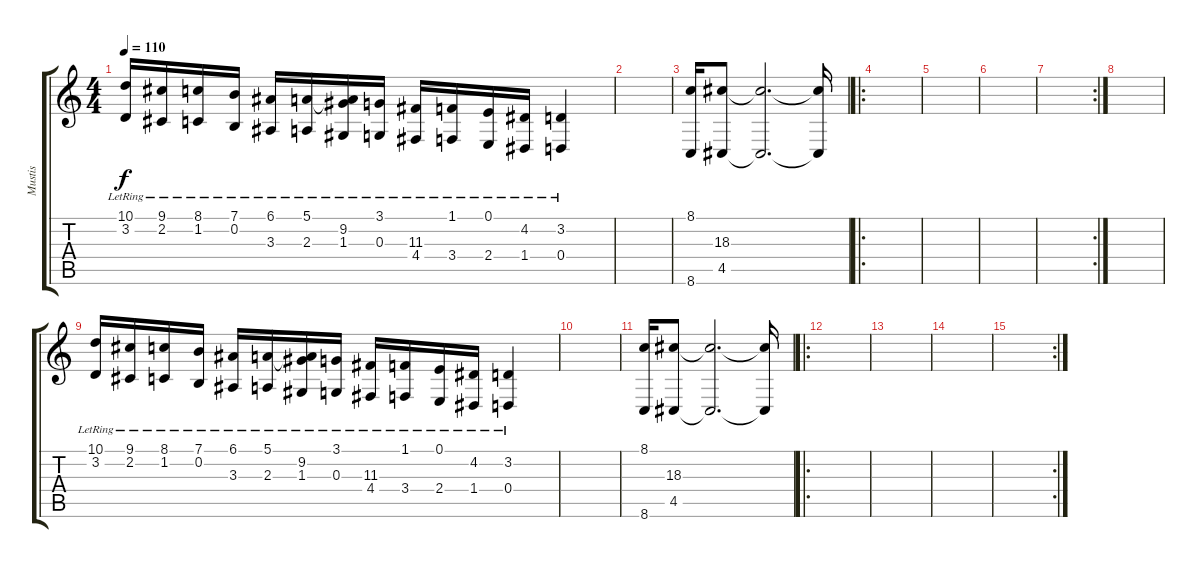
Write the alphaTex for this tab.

\track ("Mustis" "Mustis") {instrument acousticgrandpiano}
\staff {score tabs}
\tuning (E4 B3 G3 D3 A2 E2) {hide}
\ts (4 4)
\tempo 110
\clef g2
\ks c
(10.1{lr} 3.2{lr}).16{dy f} (9.1{lr} 2.2{lr}).16 (8.1{lr} 1.2{lr}).16 (7.1{lr} 0.2{lr}).16 (6.1{lr} 3.3{lr}).16 (5.1{lr} 2.3{lr}).16 (5.1{t} 9.2{lr} 1.3{lr}).16 (3.1{lr} 0.3{lr}).16 (11.3{lr} 4.4).16 (1.1{lr} 3.4{lr}).16 (0.1{lr} 2.4{lr}).16 (4.2{lr} 1.4{lr}).16 (3.2{lr} 0.4{lr}).4 |
|
(8.1 8.6).16 (18.3 4.5).8 (18.3{t} 4.5{t}).2{d} (18.3{t} 4.5{t}).16 |
\ro
|
|
|
\rc 2
|
|
(10.1{lr} 3.2{lr}).16 (9.1{lr} 2.2{lr}).16 (8.1{lr} 1.2{lr}).16 (7.1{lr} 0.2{lr}).16 (6.1{lr} 3.3{lr}).16 (5.1{lr} 2.3{lr}).16 (5.1{t} 9.2{lr} 1.3{lr}).16 (3.1{lr} 0.3{lr}).16 (11.3{lr} 4.4).16 (1.1{lr} 3.4{lr}).16 (0.1{lr} 2.4{lr}).16 (4.2{lr} 1.4{lr}).16 (3.2{lr} 0.4{lr}).4 |
|
(8.1 8.6).16 (18.3 4.5).8 (18.3{t} 4.5{t}).2{d} (18.3{t} 4.5{t}).16 |
\ro
|
|
|
\rc 2
